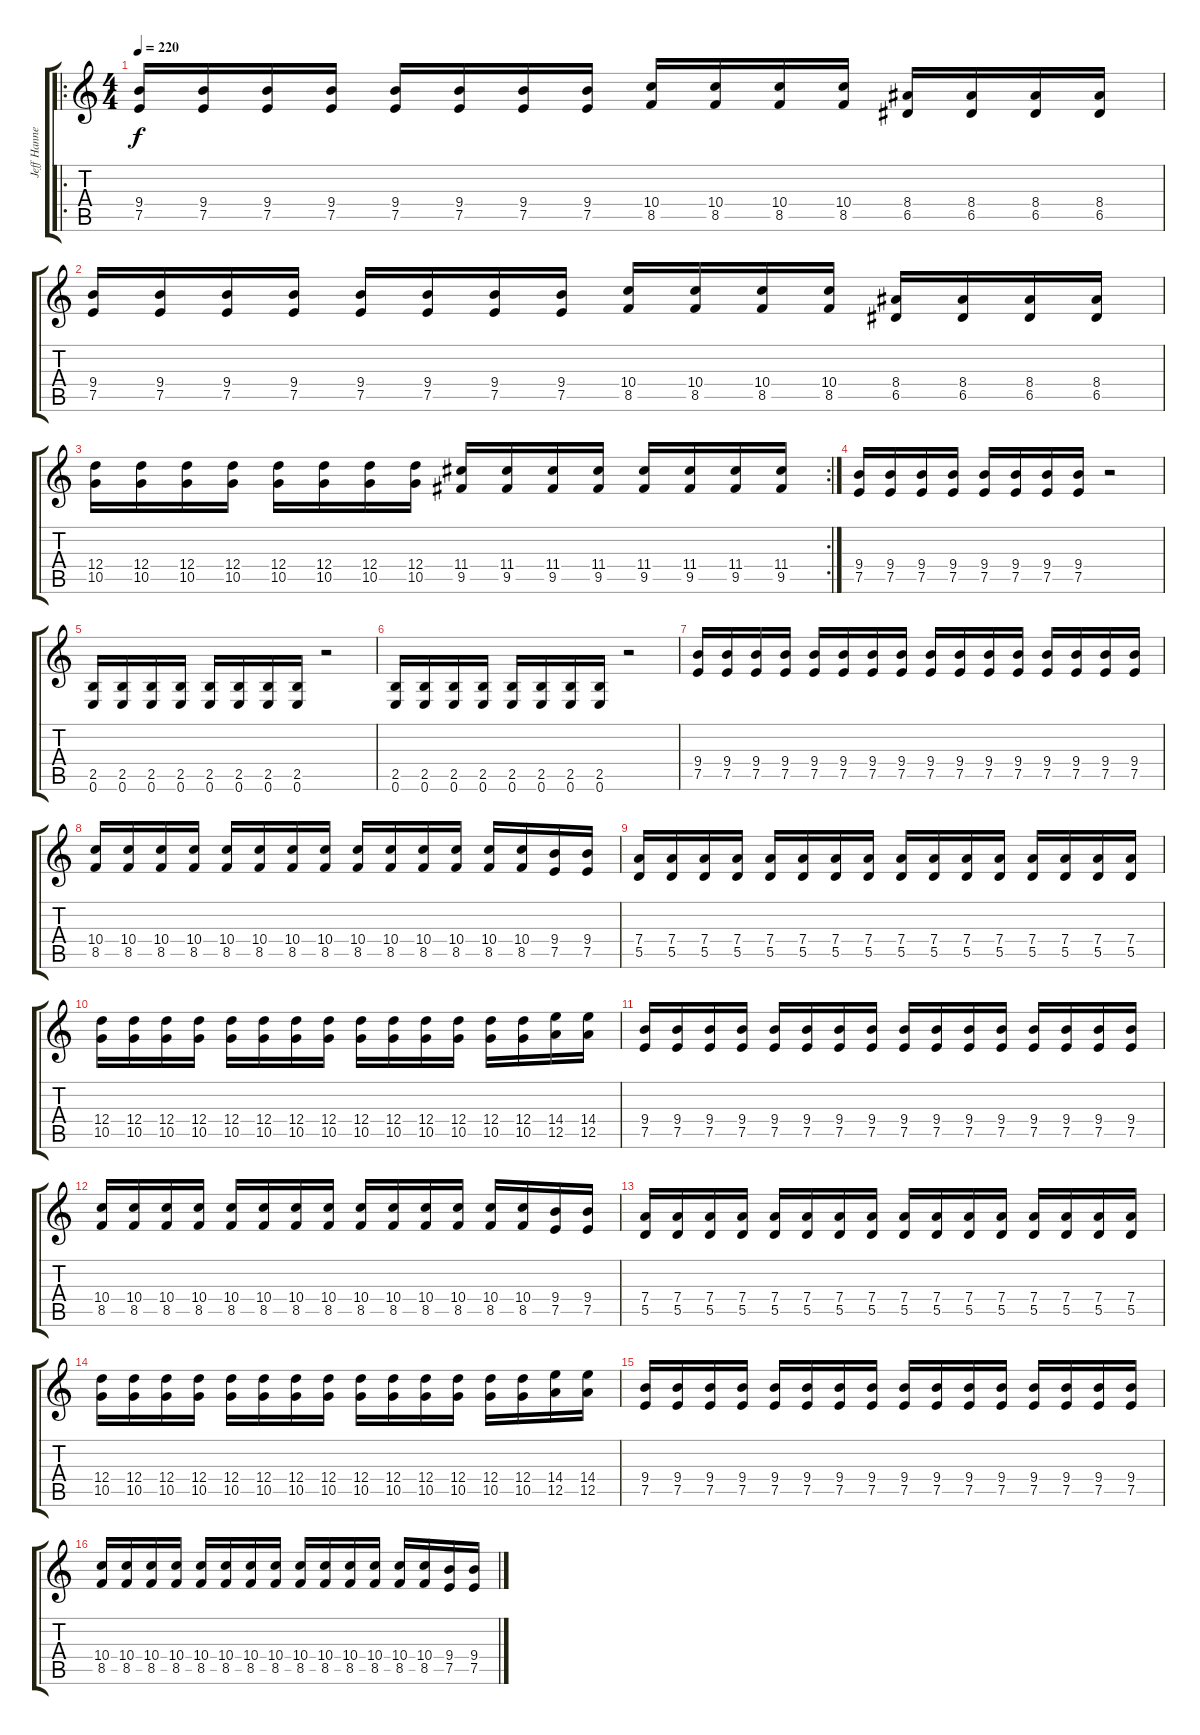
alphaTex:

\track ("Jeff Hanneman" "Jeff Hanne") {instrument distortionguitar}
\staff {score tabs}
\tuning (E4 B3 G3 D3 A2 E2) {hide}
\ro
\ts (4 4)
\tempo 220
\clef g2
\ks c
(9.4 7.5).16{dy f} (9.4 7.5).16 (9.4 7.5).16 (9.4 7.5).16 (9.4 7.5).16 (9.4 7.5).16 (9.4 7.5).16 (9.4 7.5).16 (10.4 8.5).16 (10.4 8.5).16 (10.4 8.5).16 (10.4 8.5).16 (8.4 6.5).16 (8.4 6.5).16 (8.4 6.5).16 (8.4 6.5).16 |
(9.4 7.5).16 (9.4 7.5).16 (9.4 7.5).16 (9.4 7.5).16 (9.4 7.5).16 (9.4 7.5).16 (9.4 7.5).16 (9.4 7.5).16 (10.4 8.5).16 (10.4 8.5).16 (10.4 8.5).16 (10.4 8.5).16 (8.4 6.5).16 (8.4 6.5).16 (8.4 6.5).16 (8.4 6.5).16 |
\rc 2
(12.4 10.5).16 (12.4 10.5).16 (12.4 10.5).16 (12.4 10.5).16 (12.4 10.5).16 (12.4 10.5).16 (12.4 10.5).16 (12.4 10.5).16 (11.4 9.5).16 (11.4 9.5).16 (11.4 9.5).16 (11.4 9.5).16 (11.4 9.5).16 (11.4 9.5).16 (11.4 9.5).16 (11.4 9.5).16 |
(9.4 7.5).16 (9.4 7.5).16 (9.4 7.5).16 (9.4 7.5).16 (9.4 7.5).16 (9.4 7.5).16 (9.4 7.5).16 (9.4 7.5).16 r.2 |
(2.5 0.6).16 (2.5 0.6).16 (2.5 0.6).16 (2.5 0.6).16 (2.5 0.6).16 (2.5 0.6).16 (2.5 0.6).16 (2.5 0.6).16 r.2 |
(2.5 0.6).16 (2.5 0.6).16 (2.5 0.6).16 (2.5 0.6).16 (2.5 0.6).16 (2.5 0.6).16 (2.5 0.6).16 (2.5 0.6).16 r.2 |
(9.4 7.5).16 (9.4 7.5).16 (9.4 7.5).16 (9.4 7.5).16 (9.4 7.5).16 (9.4 7.5).16 (9.4 7.5).16 (9.4 7.5).16 (9.4 7.5).16 (9.4 7.5).16 (9.4 7.5).16 (9.4 7.5).16 (9.4 7.5).16 (9.4 7.5).16 (9.4 7.5).16 (9.4 7.5).16 |
(10.4 8.5).16 (10.4 8.5).16 (10.4 8.5).16 (10.4 8.5).16 (10.4 8.5).16 (10.4 8.5).16 (10.4 8.5).16 (10.4 8.5).16 (10.4 8.5).16 (10.4 8.5).16 (10.4 8.5).16 (10.4 8.5).16 (10.4 8.5).16 (10.4 8.5).16 (9.4 7.5).16 (9.4 7.5).16 |
(7.4 5.5).16 (7.4 5.5).16 (7.4 5.5).16 (7.4 5.5).16 (7.4 5.5).16 (7.4 5.5).16 (7.4 5.5).16 (7.4 5.5).16 (7.4 5.5).16 (7.4 5.5).16 (7.4 5.5).16 (7.4 5.5).16 (7.4 5.5).16 (7.4 5.5).16 (7.4 5.5).16 (7.4 5.5).16 |
(12.4 10.5).16 (12.4 10.5).16 (12.4 10.5).16 (12.4 10.5).16 (12.4 10.5).16 (12.4 10.5).16 (12.4 10.5).16 (12.4 10.5).16 (12.4 10.5).16 (12.4 10.5).16 (12.4 10.5).16 (12.4 10.5).16 (12.4 10.5).16 (12.4 10.5).16 (14.4 12.5).16 (14.4 12.5).16 |
(9.4 7.5).16 (9.4 7.5).16 (9.4 7.5).16 (9.4 7.5).16 (9.4 7.5).16 (9.4 7.5).16 (9.4 7.5).16 (9.4 7.5).16 (9.4 7.5).16 (9.4 7.5).16 (9.4 7.5).16 (9.4 7.5).16 (9.4 7.5).16 (9.4 7.5).16 (9.4 7.5).16 (9.4 7.5).16 |
(10.4 8.5).16 (10.4 8.5).16 (10.4 8.5).16 (10.4 8.5).16 (10.4 8.5).16 (10.4 8.5).16 (10.4 8.5).16 (10.4 8.5).16 (10.4 8.5).16 (10.4 8.5).16 (10.4 8.5).16 (10.4 8.5).16 (10.4 8.5).16 (10.4 8.5).16 (9.4 7.5).16 (9.4 7.5).16 |
(7.4 5.5).16 (7.4 5.5).16 (7.4 5.5).16 (7.4 5.5).16 (7.4 5.5).16 (7.4 5.5).16 (7.4 5.5).16 (7.4 5.5).16 (7.4 5.5).16 (7.4 5.5).16 (7.4 5.5).16 (7.4 5.5).16 (7.4 5.5).16 (7.4 5.5).16 (7.4 5.5).16 (7.4 5.5).16 |
(12.4 10.5).16 (12.4 10.5).16 (12.4 10.5).16 (12.4 10.5).16 (12.4 10.5).16 (12.4 10.5).16 (12.4 10.5).16 (12.4 10.5).16 (12.4 10.5).16 (12.4 10.5).16 (12.4 10.5).16 (12.4 10.5).16 (12.4 10.5).16 (12.4 10.5).16 (14.4 12.5).16 (14.4 12.5).16 |
(9.4 7.5).16 (9.4 7.5).16 (9.4 7.5).16 (9.4 7.5).16 (9.4 7.5).16 (9.4 7.5).16 (9.4 7.5).16 (9.4 7.5).16 (9.4 7.5).16 (9.4 7.5).16 (9.4 7.5).16 (9.4 7.5).16 (9.4 7.5).16 (9.4 7.5).16 (9.4 7.5).16 (9.4 7.5).16 |
(10.4 8.5).16 (10.4 8.5).16 (10.4 8.5).16 (10.4 8.5).16 (10.4 8.5).16 (10.4 8.5).16 (10.4 8.5).16 (10.4 8.5).16 (10.4 8.5).16 (10.4 8.5).16 (10.4 8.5).16 (10.4 8.5).16 (10.4 8.5).16 (10.4 8.5).16 (9.4 7.5).16 (9.4 7.5).16
